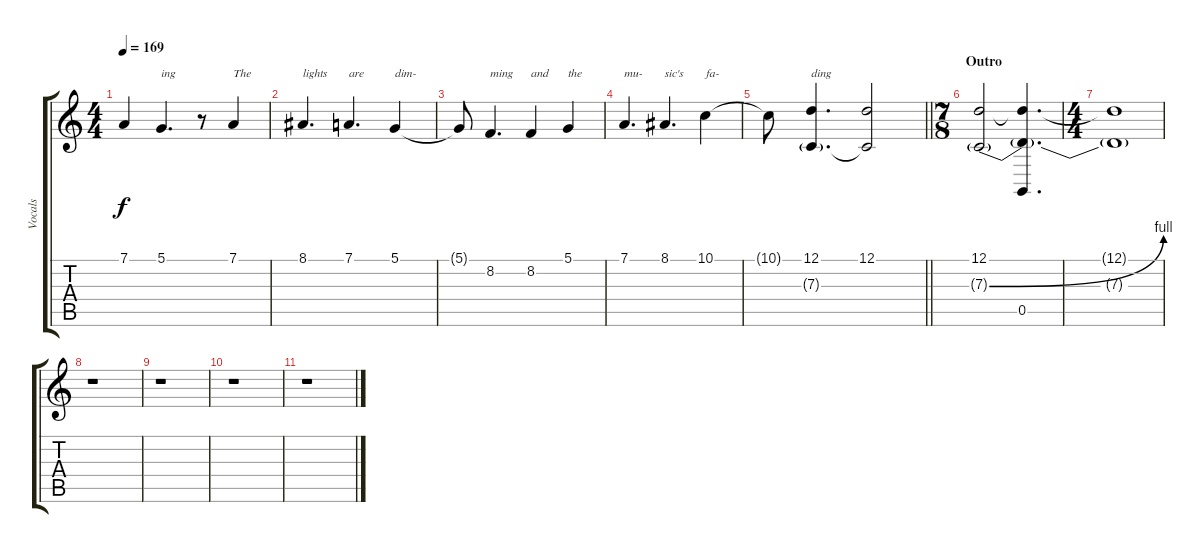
\track ("Vocals" "Vocals") {instrument trumpet}
\staff {score tabs}
\tuning (D4 A3 F3 C3 G2 D2) {hide}
\ts (4 4)
\tempo 169
\clef g2
\ks c
7.1{t}.4{dy f} 5.1.4{d txt "ing"} r.8 7.1.4{txt "The"} |
8.1.4{d txt "lights"} 7.1.4{d txt "are"} 5.1.4{txt "dim-"} |
5.1{t}.8 8.2.4{d txt "ming"} 8.2.4{txt "and"} 5.1.4{txt "the"} |
7.1.4{d txt "mu-"} 8.1.4{d txt "sic's"} 10.1.4{txt "fa-"} |
\barLineRight lightlight
10.1{t}.8 (12.1 7.3{g}).4{d txt "ding"} (12.1 7.3{t}).2 |
\ts (7 8)
\section ("" "Outro")
(12.1 7.3{be (bend 0 0 60 4) g}).2 (12.1{t} 7.3{t} 0.5).4{d} |
\ts (4 4)
(12.1{t} 7.3{t}).1 |
r.1 |
r.1 |
r.1 |
r.1
